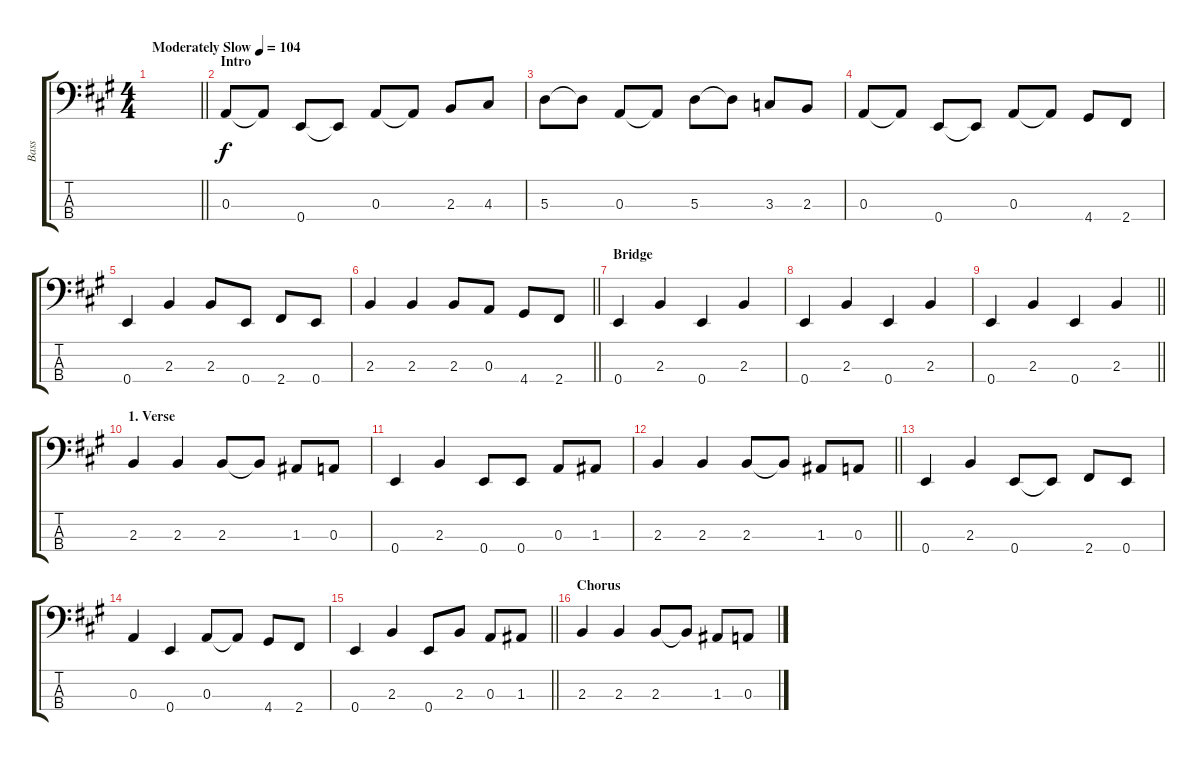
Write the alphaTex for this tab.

\track ("Bass" "Bass") {instrument acousticbass}
\staff {score tabs}
\tuning (G2 D2 A1 E1) {hide}
\ts (4 4)
\tempo (104 "Moderately Slow")
\clef f4
\barLineRight lightlight
\ks a
|
\section ("" "Intro")
0.3.8 0.3{t}.8 0.4.8 0.4{t}.8 0.3.8 0.3{t}.8 2.3.8 4.3.8 |
5.3.8 5.3{t}.8 0.3.8 0.3{t}.8 5.3.8 5.3{t}.8 3.3.8 2.3.8 |
0.3.8 0.3{t}.8 0.4.8 0.4{t}.8 0.3.8 0.3{t}.8 4.4.8 2.4.8 |
0.4.4 2.3.4 2.3.8 0.4.8 2.4.8 0.4.8 |
\barLineRight lightlight
2.3.4 2.3.4 2.3.8 0.3.8 4.4.8 2.4.8 |
\section ("" "Bridge")
0.4.4 2.3.4 0.4.4 2.3.4 |
0.4.4 2.3.4 0.4.4 2.3.4 |
\barLineRight lightlight
0.4.4 2.3.4 0.4.4 2.3.4 |
\section ("" "1. Verse")
2.3.4 2.3.4 2.3.8 2.3{t}.8 1.3.8 0.3.8 |
0.4.4 2.3.4 0.4.8 0.4.8 0.3.8 1.3.8 |
\barLineRight lightlight
2.3.4 2.3.4 2.3.8 2.3{t}.8 1.3.8 0.3.8 |
0.4.4 2.3.4 0.4.8 0.4{t}.8 2.4.8 0.4.8 |
0.3.4 0.4.4 0.3.8 0.3{t}.8 4.4.8 2.4.8 |
\barLineRight lightlight
0.4.4 2.3.4 0.4.8 2.3.8 0.3.8 1.3.8 |
\section ("" "Chorus")
2.3.4 2.3.4 2.3.8 2.3{t}.8 1.3.8 0.3.8
